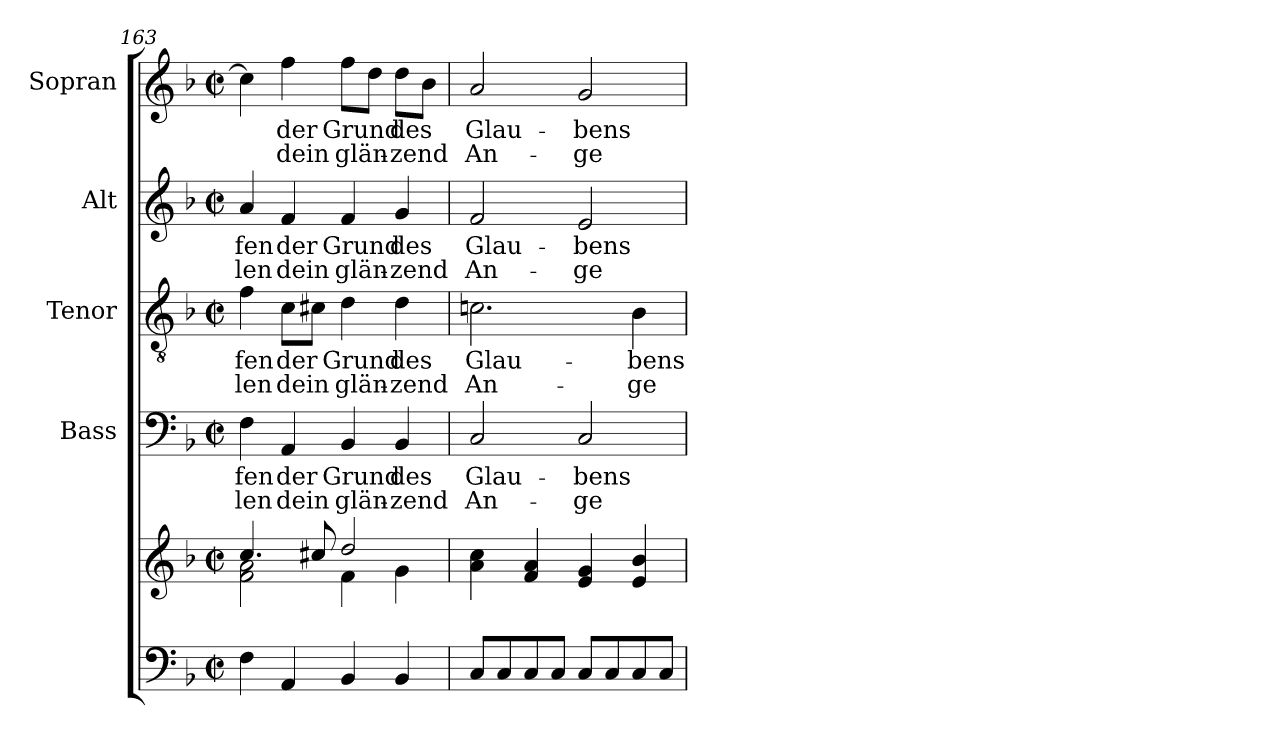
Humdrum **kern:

**kern	**kern	**kern	**text	**text	**kern	**text	**text	**kern	**text	**text	**kern	**text	**text
*part5	*part5	*part4	*part4	*part4	*part3	*part3	*part3	*part2	*part2	*part2	*part1	*part1	*part1
*staff6	*staff5	*staff4	*staff4	*staff4	*staff3	*staff3	*staff3	*staff2	*staff2	*staff2	*staff1	*staff1	*staff1
*	*	*I"Bass	*	*	*I"Tenor	*	*	*I"Alt	*	*	*I"Sopran	*	*
*	*	*I'B.	*	*	*I'T.	*	*	*I'A.	*	*	*I'S.	*	*
*clefF4	*clefG2	*clefF4	*	*	*clefGv2	*	*	*clefG2	*	*	*clefG2	*	*
*k[b-]	*k[b-]	*k[b-]	*	*	*k[b-]	*	*	*k[b-]	*	*	*k[b-]	*	*
*F:	*F:	*F:	*	*	*F:	*	*	*F:	*	*	*F:	*	*
*M2/2	*M2/2	*M2/2	*	*	*M2/2	*	*	*M2/2	*	*	*M2/2	*	*
*met(c|)	*met(c|)	*met(c|)	*	*	*met(c|)	*	*	*met(c|)	*	*	*met(c|)	*	*
=163	=163	=163	=163	=163	=163	=163	=163	=163	=163	=163	=163	=163	=163
*	*^	*	*	*	*	*	*	*	*	*	*	*	*
!	!	!	!	!LO:LY:b	!LO:LY:b	!	!LO:LY:b	!LO:LY:b	!	!LO:LY:b	!LO:LY:b	!	!	!
4F\	4.cc/	2f\ 2a\	4F\	-fen	-len	4f\	-fen	-len	4a/	-fen	-len	4cc\]	.	.
!	!	!	!	!LO:LY:b	!LO:LY:b	!	!LO:LY:b	!LO:LY:b	!	!LO:LY:b	!LO:LY:b	!	!LO:LY:b	!LO:LY:b
4AA/	.	.	4AA/	der	dein	8c\L	der	dein	4f/	der	dein	4ff\	der	dein
.	8cc#X/	.	.	.	.	8c#X\J	.	.	.	.	.	.	.	.
!	!	!	!	!LO:LY:b	!LO:LY:b	!	!LO:LY:b	!LO:LY:b	!	!LO:LY:b	!LO:LY:b	!	!LO:LY:b	!LO:LY:b
4BB-/	2dd/	4f\	4BB-/	Grund	glän-	4d\	Grund	glän-	4f/	Grund	glän-	8ff\L	Grund	glän-
.	.	.	.	.	.	.	.	.	.	.	.	8dd\J	.	.
!	!	!	!	!LO:LY:b	!LO:LY:b	!	!LO:LY:b	!LO:LY:b	!	!LO:LY:b	!LO:LY:b	!	!LO:LY:b	!LO:LY:b
4BB-/	.	4g\	4BB-/	des	-zend	4d\	des	-zend	4g/	des	-zend	8dd\L	des	-zend
.	.	.	.	.	.	.	.	.	.	.	.	8b-\J	.	.
*	*v	*v	*	*	*	*	*	*	*	*	*	*	*	*
=164	=164	=164	=164	=164	=164	=164	=164	=164	=164	=164	=164	=164	=164
!	!	!	!LO:LY:b	!LO:LY:b	!	!LO:LY:b	!LO:LY:b	!	!LO:LY:b	!LO:LY:b	!	!LO:LY:b	!LO:LY:b
8C/L	4a\ 4cc\	2C/	Glau-	An-	2.cn\	Glau-	An-	2f/	Glau-	An-	2a/	Glau-	An-
8C/	.	.	.	.	.	.	.	.	.	.	.	.	.
8C/	4f/ 4a/	.	.	.	.	.	.	.	.	.	.	.	.
8C/J	.	.	.	.	.	.	.	.	.	.	.	.	.
!	!	!	!LO:LY:b	!LO:LY:b	!	!	!	!	!LO:LY:b	!LO:LY:b	!	!LO:LY:b	!LO:LY:b
8C/L	4e/ 4g/	2C/	-bens	-ge-	.	.	.	2e/	-bens	-ge-	2g/	-bens	-ge-
8C/	.	.	.	.	.	.	.	.	.	.	.	.	.
!	!	!	!	!	!	!LO:LY:b	!LO:LY:b	!	!	!	!	!	!
8C/	4e/ 4b-/	.	.	.	4B-\	-bens	-ge-	.	.	.	.	.	.
8C/J	.	.	.	.	.	.	.	.	.	.	.	.	.
=	=	=	=	=	=	=	=	=	=	=	=	=	=
*-	*-	*-	*-	*-	*-	*-	*-	*-	*-	*-	*-	*-	*-
